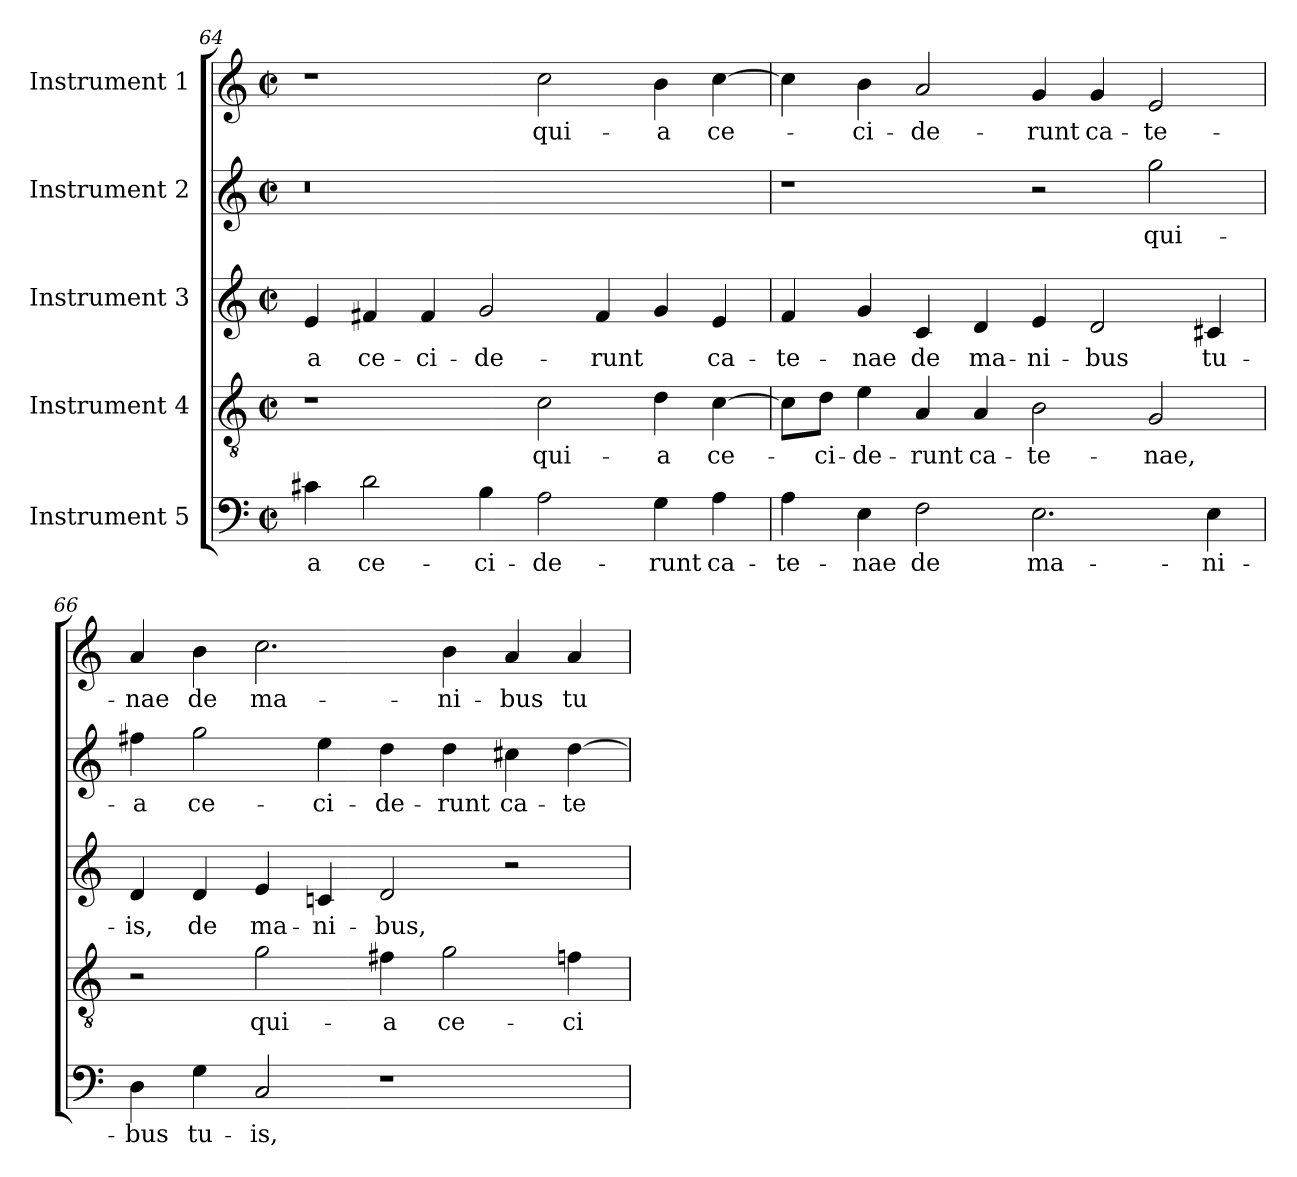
**kern	**text	**kern	**text	**kern	**text	**kern	**text	**kern	**text
*part5	*part5	*part4	*part4	*part3	*part3	*part2	*part2	*part1	*part1
*staff5	*staff5	*staff4	*staff4	*staff3	*staff3	*staff2	*staff2	*staff1	*staff1
*I"Instrument 5	*	*I"Instrument 4	*	*I"Instrument 3	*	*I"Instrument 2	*	*I"Instrument 1	*
*clefF4	*	*clefGv2	*	*clefG2	*	*clefG2	*	*clefG2	*
*M2/2	*	*M2/2	*	*M2/2	*	*M2/2	*	*M2/2	*
*met(c|)	*	*met(c|)	*	*met(c|)	*	*met(c|)	*	*met(c|)	*
=64	=64	=64	=64	=64	=64	=64	=64	=64	=64
!	!LO:LY:b:cj	!	!	!	!LO:LY:b:cj	!	!	!	!
4c#X\	-a	1r	.	4e/	-a	0r	.	1r	.
!	!LO:LY:b:cj	!	!	!	!LO:LY:b	!	!	!	!
2d\	ce-	.	.	4f#X/	ce-	.	.	.	.
!	!	!	!	!	!LO:LY:b:cj	!	!	!	!
.	.	.	.	4f#/	-ci-	.	.	.	.
!	!LO:LY:b	!	!	!	!LO:LY:b:cj	!	!	!	!
4B\	-ci-	.	.	2g/	-de-	.	.	.	.
!	!LO:LY:b:cj	!	!LO:LY:b:cj	!	!	!	!	!	!LO:LY:b:cj
2A\	-de-	2c\	qui-	.	.	.	.	2cc\	qui-
!	!	!	!	!	!LO:LY:b	!	!	!	!
.	.	.	.	4f#/	-runt	.	.	.	.
!	!LO:LY:b:rj	!	!LO:LY:b:cj	!	!	!	!	!	!LO:LY:b:cj
4G\	-runt	4d\	-a	4g/	.	.	.	4b\	-a
!	!LO:LY:b:cj	!	!LO:LY:b:cj	!	!LO:LY:b:cj	!	!	!	!LO:LY:b:cj
4A\	ca-	[>4c\	ce-	4e/	ca-	.	.	[>4cc\	ce-
=65	=65	=65	=65	=65	=65	=65	=65	=65	=65
!	!LO:LY:b:cj	!	!	!	!LO:LY:b:cj	!	!	!	!
4A\	-te-	8c\L]	.	4f/	-te-	1r	.	4cc\]	.
!	!	!	!LO:LY:b	!	!	!	!	!	!
.	.	8d\J	-ci-	.	.	.	.	.	.
!	!LO:LY:b:cj	!	!LO:LY:b:cj	!	!LO:LY:b:cj	!	!	!	!LO:LY:b:cj
4E\	-nae	4e\	-de-	4g/	-nae	.	.	4b\	-ci-
!	!LO:LY:b:cj	!	!LO:LY:b:rj	!	!LO:LY:b:cj	!	!	!	!LO:LY:b:cj
2F\	de	4A/	-runt	4c/	de	.	.	2a/	-de-
!	!	!	!LO:LY:b	!	!LO:LY:b	!	!	!	!
.	.	4A/	ca-	4d/	ma-	.	.	.	.
!	!LO:LY:b:cj	!	!LO:LY:b:rj	!	!LO:LY:b:cj	!	!	!	!LO:LY:b:cj
2.E\	ma-	2B\	-te-	4e/	-ni-	2r	.	4g/	-runt
!	!	!	!	!	!LO:LY:b:rj	!	!	!	!LO:LY:b
.	.	.	.	2d/	-bus	.	.	4g/	ca-
!	!	!	!LO:LY:b:cj	!	!	!	!LO:LY:b:cj	!	!LO:LY:b:rj
.	.	2G/	-nae,	.	.	2gg\	qui-	2e/	-te-
!	!LO:LY:b:cj	!	!	!	!LO:LY:b:cj	!	!	!	!
4E\	-ni-	.	.	4c#X/	tu-	.	.	.	.
=66	=66	=66	=66	=66	=66	=66	=66	=66	=66
!	!LO:LY:b:cj	!	!	!	!LO:LY:b:cj	!	!LO:LY:b:cj	!	!LO:LY:b:cj
4D\	-bus	2r	.	4d/	-is,	4ff#X\	-a	4a/	-nae
!	!LO:LY:b	!	!	!	!LO:LY:b:cj	!	!LO:LY:b:cj	!	!LO:LY:b:cj
4G\	tu-	.	.	4d/	de	2gg\	ce-	4b\	de
!	!LO:LY:b:rj	!	!LO:LY:b:cj	!	!LO:LY:b:cj	!	!	!	!LO:LY:b:cj
2C/	-is,	2g\	qui-	4e/	ma-	.	.	2.cc\	ma-
!	!	!	!	!	!LO:LY:b	!	!LO:LY:b:cj	!	!
.	.	.	.	4cn/	-ni-	4ee\	-ci-	.	.
!	!	!	!LO:LY:b:cj	!	!LO:LY:b:cj	!	!LO:LY:b	!	!
1r	.	4f#X\	-a	2d/	-bus,	4dd\	-de-	.	.
!	!	!	!LO:LY:b:cj	!	!	!	!LO:LY:b:cj	!	!LO:LY:b
.	.	2g\	ce-	.	.	4dd\	-runt	4b\	-ni-
!	!	!	!	!	!	!	!LO:LY:b:cj	!	!LO:LY:b:cj
.	.	.	.	2r	.	4cc#X\	ca-	4a/	-bus
!	!	!	!LO:LY:b:cj	!	!	!	!LO:LY:b:cj	!	!LO:LY:b:cj
.	.	4fn\	-ci-	.	.	[<4dd\	-te	4a/	tu
=	=	=	=	=	=	=	=	=	=
*-	*-	*-	*-	*-	*-	*-	*-	*-	*-
